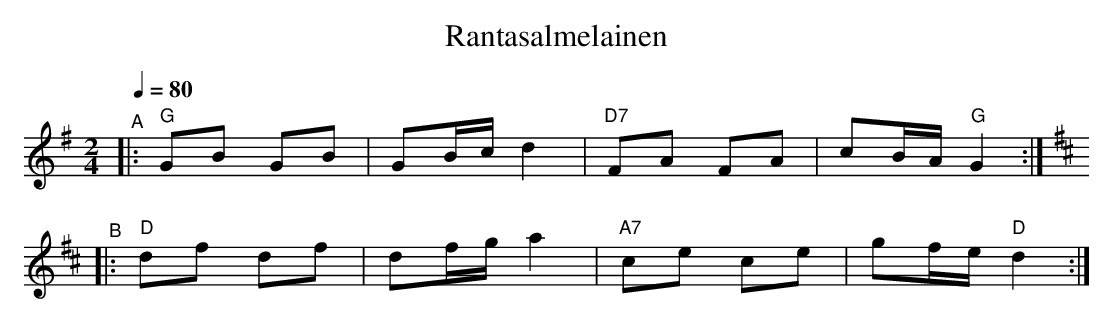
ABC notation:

X:1
T: Rantasalmelainen
L: 1/8
M: 2/4
Q: 1/4=80
K: G
"^A"|: "G"GB GB | GB/c/ d2 | "D7"FA FA | cB/A/ "G"G2 :|[K:D]
"^B"|: "D"df df | df/g/ a2 | "A7"ce ce | gf/e/ "D"d2 :|
